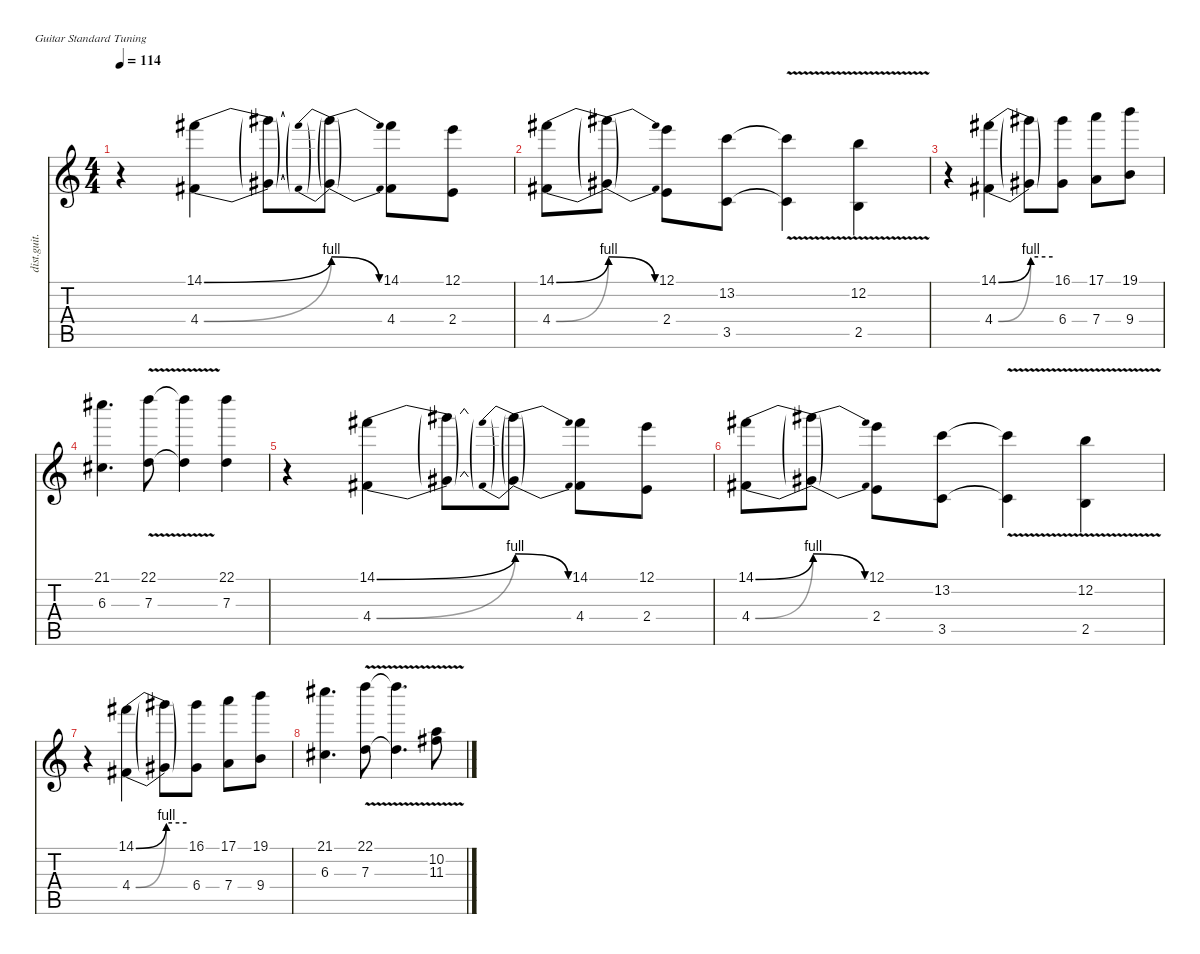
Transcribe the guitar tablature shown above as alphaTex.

\defaultSystemsLayout 4
\hideDynamics
\bracketExtendMode nobrackets
\otherSystemsTrackNameOrientation horizontal
\track ("Lead Guitar" "dist.guit.") {instrument distortionguitar}
\staff {score tabs}
\tuning (E4 B3 G3 D3 A2 E2)
\ts (4 4)
\tempo 114
\clef g2
\ks c
r.4{dy f beam Down} (14.1{be (bend 0 0 60 4) acc #} 4.4{be (bend 0 0 60 4) acc #}).4{beam Down} (14.1{t} 4.4{t}).8{beam Down} (14.1{be (prebendrelease 0 4 60 0) t} 4.4{be (prebendrelease 0 4 60 0) t}).8{beam Down} (14.1{acc #} 4.4{acc #}).8{beam Down} (12.1 2.4).8{beam Down} |
(14.1{be (bend 0 0 60 4) acc #} 4.4{be (bend 0 0 60 4) acc #}).8{beam Down} (14.1{be (release 0 4 60 0) t} 4.4{be (release 0 4 60 0) t}).8{beam Down} (12.1 2.4).8{beam Down} (13.2 3.5).8{beam Down} (13.2{v t} 3.5{v t}).4{beam Down} (12.2{v} 2.5{v}).4{beam Down} |
r.4{beam Down} (14.1{be (bend 0 0 60 4) acc #} 4.4{be (bend 0 0 60 4) acc #}).4{beam Down} (14.1{be (hold 0 4 60 4) t} 4.4{be (hold 0 4 60 4) t}).8{beam Down} (16.1{acc #} 6.4{acc #}).8{beam Down} (17.1 7.4).8{beam Down} (19.1 9.4).8{beam Down} |
(21.1{acc #} 6.3{acc #}).4{d beam Down} (22.1{v} 7.3{v}).8{beam Down} (22.1{v t} 7.3{v t}).4{beam Down} (22.1 7.3).4{beam Down} |
r.4{beam Down} (14.1{be (bend 0 0 60 4) acc #} 4.4{be (bend 0 0 60 4) acc #}).4{beam Down} (14.1{t} 4.4{t}).8{beam Down} (14.1{be (prebendrelease 0 4 60 0) t} 4.4{be (prebendrelease 0 4 60 0) t}).8{beam Down} (14.1{acc #} 4.4{acc #}).8{beam Down} (12.1 2.4).8{beam Down} |
(14.1{be (bend 0 0 60 4) acc #} 4.4{be (bend 0 0 60 4) acc #}).8{beam Down} (14.1{be (release 0 4 60 0) t} 4.4{be (release 0 4 60 0) t}).8{beam Down} (12.1 2.4).8{beam Down} (13.2 3.5).8{beam Down} (13.2{v t} 3.5{v t}).4{beam Down} (12.2{v} 2.5{v}).4{beam Down} |
r.4{beam Down} (14.1{be (bend 0 0 60 4) acc #} 4.4{be (bend 0 0 60 4) acc #}).4{beam Down} (14.1{be (hold 0 4 60 4) t} 4.4{be (hold 0 4 60 4) t}).8{beam Down} (16.1{acc #} 6.4{acc #}).8{beam Down} (17.1 7.4).8{beam Down} (19.1 9.4).8{beam Down} |
(21.1{acc #} 6.3{acc #}).4{d beam Down} (22.1{v} 7.3{v}).8{beam Down} (22.1{v t} 7.3{v t}).4{d beam Down} (10.2{v} 11.3{v acc #}).8{beam Down}
